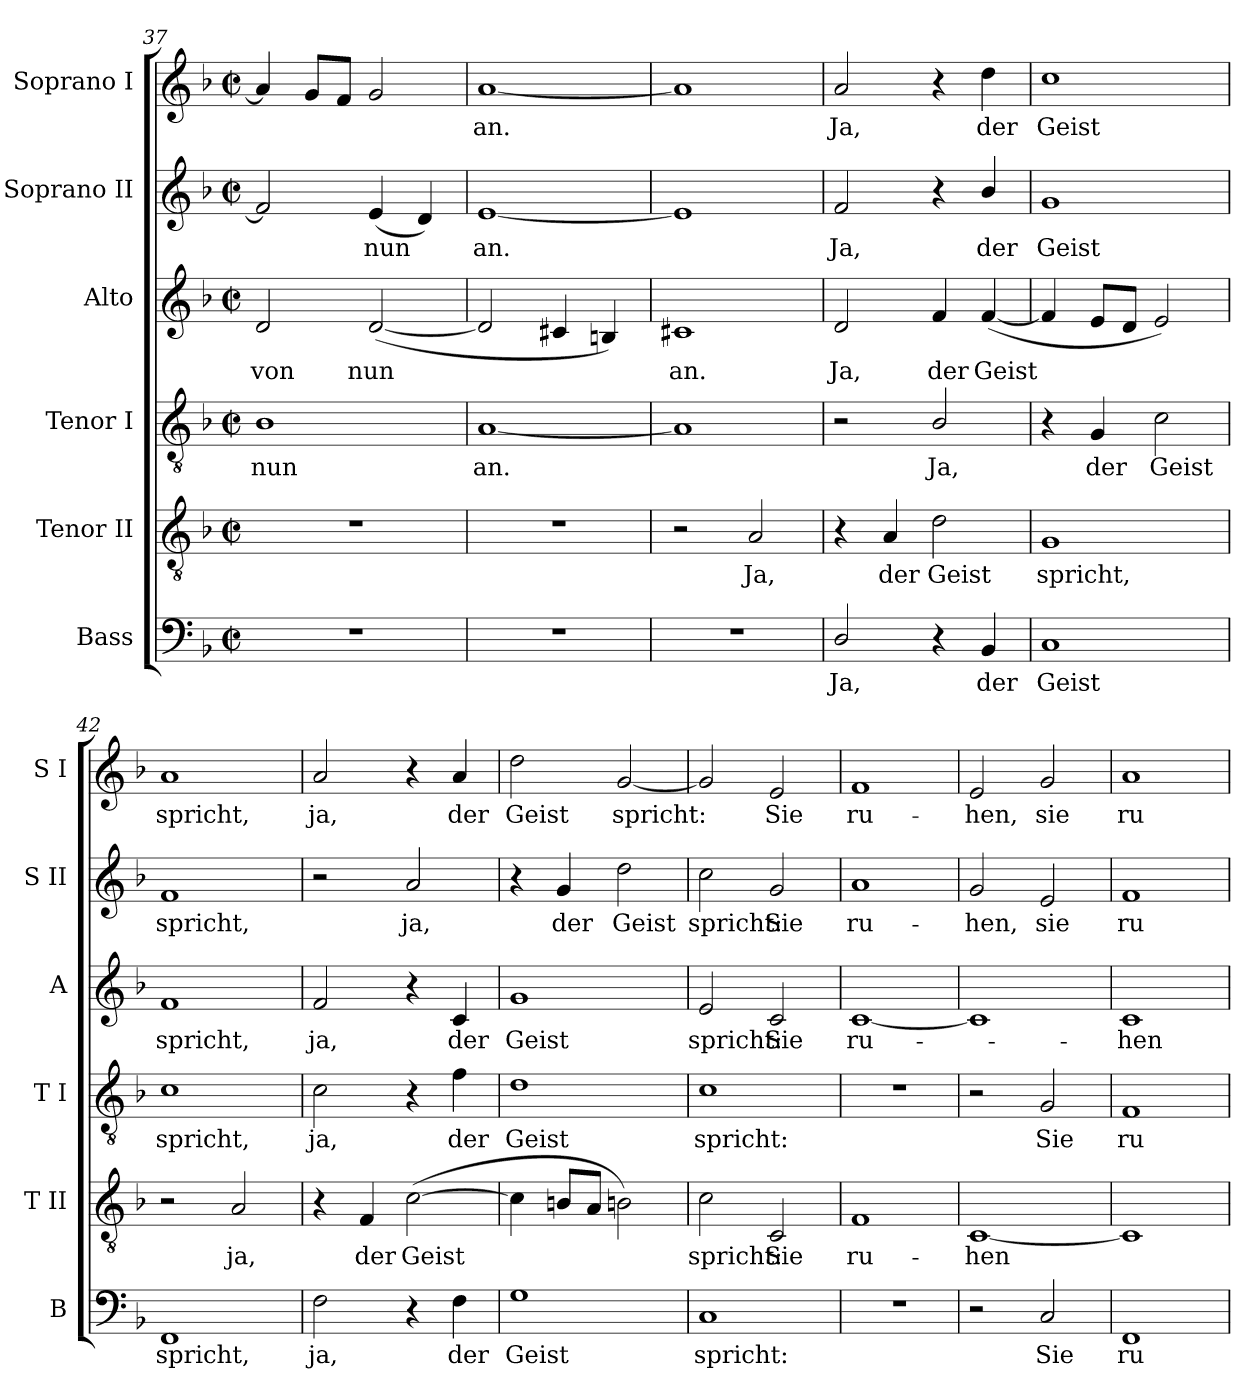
**kern	**text	**kern	**text	**kern	**text	**kern	**text	**kern	**text	**kern	**text
*part6	*part6	*part5	*part5	*part4	*part4	*part3	*part3	*part2	*part2	*part1	*part1
*staff6	*staff6	*staff5	*staff5	*staff4	*staff4	*staff3	*staff3	*staff2	*staff2	*staff1	*staff1
*I"Bass	*	*I"Tenor II	*	*I"Tenor I	*	*I"Alto	*	*I"Soprano II	*	*I"Soprano I	*
*I'B	*	*I'T II	*	*I'T I	*	*I'A	*	*I'S II	*	*I'S I	*
*clefF4	*	*clefGv2	*	*clefGv2	*	*clefG2	*	*clefG2	*	*clefG2	*
*k[b-]	*	*k[b-]	*	*k[b-]	*	*k[b-]	*	*k[b-]	*	*k[b-]	*
*F:	*	*F:	*	*F:	*	*F:	*	*F:	*	*F:	*
*M2/2	*	*M2/2	*	*M2/2	*	*M2/2	*	*M2/2	*	*M2/2	*
*met(c|)	*	*met(c|)	*	*met(c|)	*	*met(c|)	*	*met(c|)	*	*met(c|)	*
=37	=37	=37	=37	=37	=37	=37	=37	=37	=37	=37	=37
!	!	!	!	!	!LO:LY:b	!	!LO:LY:b	!	!	!	!
1r	.	1r	.	1B-	nun	2d/	von	2f/]	.	4a/]	.
.	.	.	.	.	.	.	.	.	.	8g/L	.
.	.	.	.	.	.	.	.	.	.	8f/J	.
!	!	!	!	!	!	!	!LO:LY:b	!	!LO:LY:b	!	!
.	.	.	.	.	.	(<[2d/	nun	(<4e/	nun	2g/	.
.	.	.	.	.	.	.	.	4d/)	.	.	.
=38	=38	=38	=38	=38	=38	=38	=38	=38	=38	=38	=38
!	!	!	!	!	!LO:LY:b	!	!	!	!LO:LY:b	!	!LO:LY:b
1r	.	1r	.	[1A	an.	2d/]	.	[1e	an.	[1a	an.
.	.	.	.	.	.	4c#X/	.	.	.	.	.
.	.	.	.	.	.	4Bn/)	.	.	.	.	.
=39	=39	=39	=39	=39	=39	=39	=39	=39	=39	=39	=39
!	!	!	!	!	!	!	!LO:LY:b	!	!	!	!
1r	.	2r	.	1A]	.	1c#X	an.	1e]	.	1a]	.
!	!	!	!LO:LY:b	!	!	!	!	!	!	!	!
.	.	2A/	Ja,	.	.	.	.	.	.	.	.
=40	=40	=40	=40	=40	=40	=40	=40	=40	=40	=40	=40
!	!LO:LY:b	!	!	!	!	!	!LO:LY:b	!	!LO:LY:b	!	!LO:LY:b
2D/	Ja,	4r	.	2r	.	2d/	Ja,	2f/	Ja,	2a/	Ja,
!	!	!	!LO:LY:b	!	!	!	!	!	!	!	!
.	.	4A/	der	.	.	.	.	.	.	.	.
!	!	!	!LO:LY:b	!	!LO:LY:b	!	!LO:LY:b	!	!	!	!
4r	.	2d\	Geist	2B-/	Ja,	4f/	der	4r	.	4r	.
!	!LO:LY:b	!	!	!	!	!	!LO:LY:b	!	!LO:LY:b	!	!LO:LY:b
4BB-/	der	.	.	.	.	(<[4f/	Geist	4b-/	der	4dd\	der
=41	=41	=41	=41	=41	=41	=41	=41	=41	=41	=41	=41
!	!LO:LY:b	!	!LO:LY:b	!	!	!	!	!	!LO:LY:b	!	!LO:LY:b
1C	Geist	1G	spricht,	4r	.	4f/]	.	1g	Geist	1cc	Geist
!	!	!	!	!	!LO:LY:b	!	!	!	!	!	!
.	.	.	.	4G/	der	8e/L	.	.	.	.	.
.	.	.	.	.	.	8d/J	.	.	.	.	.
!	!	!	!	!	!LO:LY:b	!	!	!	!	!	!
.	.	.	.	2c\	Geist	2e/)	.	.	.	.	.
=42	=42	=42	=42	=42	=42	=42	=42	=42	=42	=42	=42
!	!LO:LY:b	!	!	!	!LO:LY:b	!	!LO:LY:b	!	!LO:LY:b	!	!LO:LY:b
1FF	spricht,	2r	.	1c	spricht,	1f	spricht,	1f	spricht,	1a	spricht,
!	!	!	!LO:LY:b	!	!	!	!	!	!	!	!
.	.	2A/	ja,	.	.	.	.	.	.	.	.
=43	=43	=43	=43	=43	=43	=43	=43	=43	=43	=43	=43
!	!LO:LY:b	!	!	!	!LO:LY:b	!	!LO:LY:b	!	!	!	!LO:LY:b
2F\	ja,	4r	.	2c\	ja,	2f/	ja,	2r	.	2a/	ja,
!	!	!	!LO:LY:b	!	!	!	!	!	!	!	!
.	.	4F/	der	.	.	.	.	.	.	.	.
!	!	!	!LO:LY:b	!	!	!	!	!	!LO:LY:b	!	!
4r	.	(>[2c\	Geist	4r	.	4r	.	2a/	ja,	4r	.
!	!LO:LY:b	!	!	!	!LO:LY:b	!	!LO:LY:b	!	!	!	!LO:LY:b
4F\	der	.	.	4f\	der	4c/	der	.	.	4a/	der
!!LO:LB:g=z
=44	=44	=44	=44	=44	=44	=44	=44	=44	=44	=44	=44
!	!LO:LY:b	!	!	!	!LO:LY:b	!	!LO:LY:b	!	!	!	!LO:LY:b
1G	Geist	4c\]	.	1d	Geist	1g	Geist	4r	.	2dd\	Geist
!	!	!	!	!	!	!	!	!	!LO:LY:b	!	!
.	.	8Bn/L	.	.	.	.	.	4g/	der	.	.
.	.	8A/J	.	.	.	.	.	.	.	.	.
!	!	!	!	!	!	!	!	!	!LO:LY:b	!	!LO:LY:b
.	.	2Bni\)	.	.	.	.	.	2dd\	Geist	[2g/	spricht:
=45	=45	=45	=45	=45	=45	=45	=45	=45	=45	=45	=45
!	!LO:LY:b	!	!LO:LY:b	!	!LO:LY:b	!	!LO:LY:b	!	!LO:LY:b	!	!
1C	spricht:	2c\	spricht:	1c	spricht:	2e/	spricht:	2cc\	spricht:	2g/]	.
!	!	!	!LO:LY:b	!	!	!	!LO:LY:b	!	!LO:LY:b	!	!LO:LY:b
.	.	2C/	Sie	.	.	2c/	Sie	2g/	Sie	2e/	Sie
=46	=46	=46	=46	=46	=46	=46	=46	=46	=46	=46	=46
!	!	!	!LO:LY:b	!	!	!	!LO:LY:b	!	!LO:LY:b	!	!LO:LY:b
1r	.	1F	ru-	1r	.	[1c	ru-	1a	ru-	1f	ru-
=47	=47	=47	=47	=47	=47	=47	=47	=47	=47	=47	=47
!	!	!	!LO:LY:b	!	!	!	!	!	!LO:LY:b	!	!LO:LY:b
2r	.	[1C	-hen	2r	.	1c]	.	2g/	-hen,	2e/	-hen,
!	!LO:LY:b	!	!	!	!LO:LY:b	!	!	!	!LO:LY:b	!	!LO:LY:b
2C/	Sie	.	.	2G/	Sie	.	.	2e/	sie	2g/	sie
=48	=48	=48	=48	=48	=48	=48	=48	=48	=48	=48	=48
!	!LO:LY:b	!	!	!	!LO:LY:b	!	!LO:LY:b	!	!LO:LY:b	!	!LO:LY:b
1FF	ru-	1C]	.	1F	ru-	1c	hen	1f	ru-	1a	ru-
=	=	=	=	=	=	=	=	=	=	=	=
*-	*-	*-	*-	*-	*-	*-	*-	*-	*-	*-	*-
